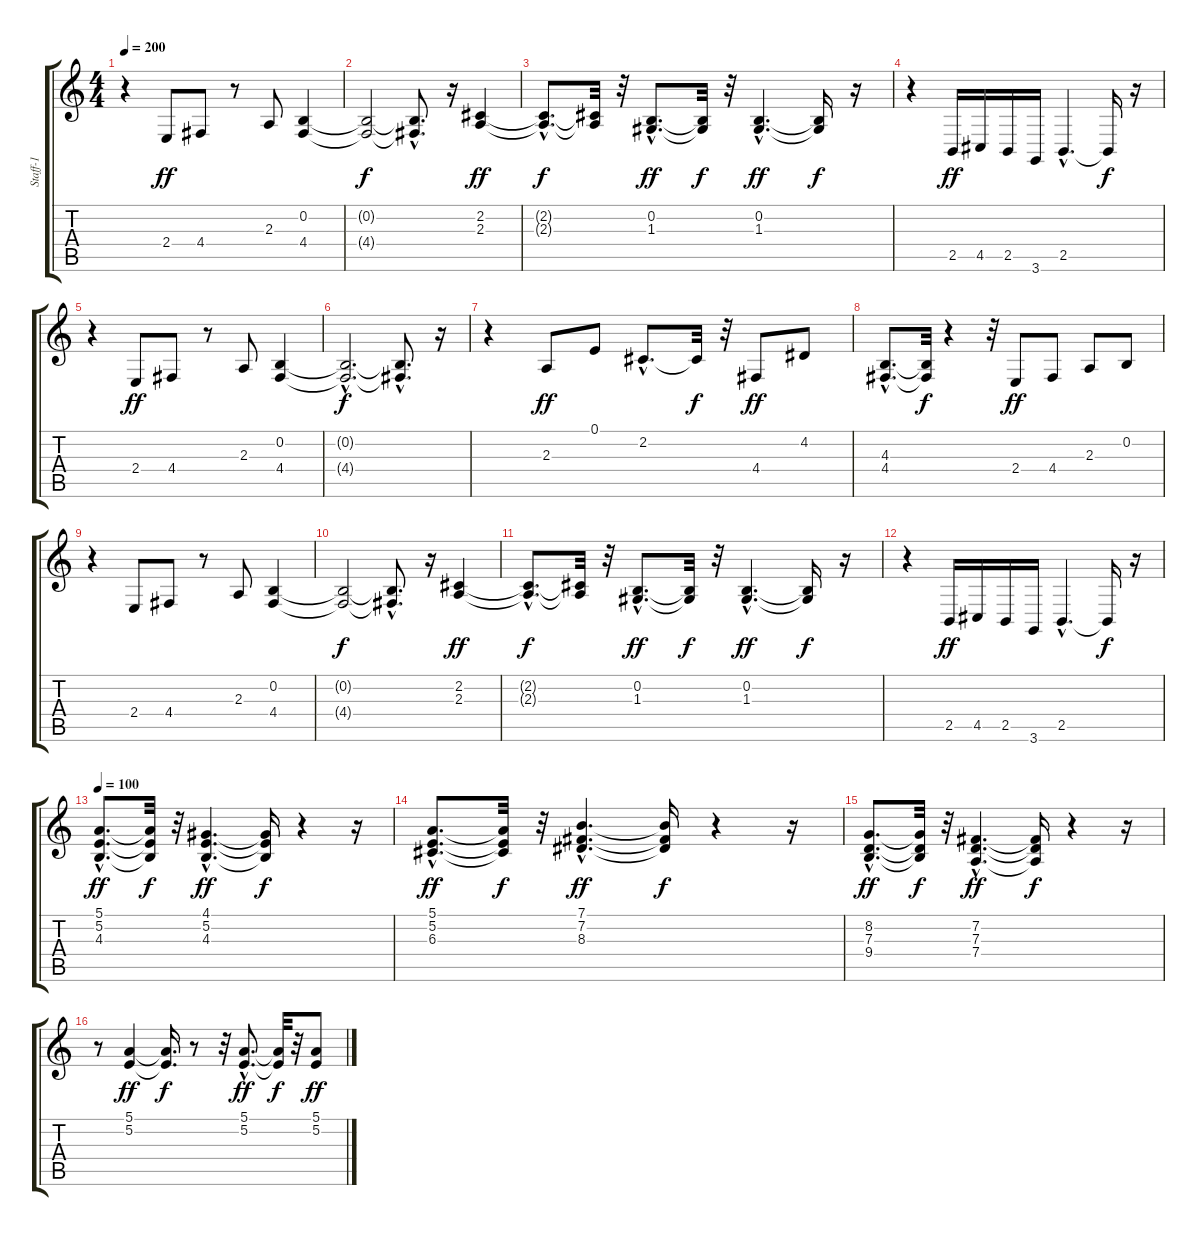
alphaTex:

\track ("Staff-1" "Staff-1") {instrument stringensemble1}
\staff {score tabs}
\tuning (E4 B3 G3 D3 A2 E2) {hide}
\ts (4 4)
\tempo 200
\clef g2
\ks c
r.4{dy ff} 2.4.8 4.4.8 r.8 2.3.8 (0.2 4.4).4 |
(0.2{t} 4.4{t}).2{dy f} (0.2{hac t} 4.4{hac t}).8{d} r.16 (2.2 2.3).4{dy ff} |
(2.2{hac t} 2.3{hac t}).8{d dy f} (2.2{t} 2.3{t}).32 r.32 (0.2{hac} 1.3{hac}).8{d dy ff} (0.2{t} 1.3{t}).32{dy f} r.32 (0.2{hac} 1.3{hac}).4{d dy ff} (0.2{t} 1.3{t}).16{dy f} r.16 |
r.4 2.5.16{dy ff} 4.5.16 2.5.16 3.6.16 2.5{hac}.4{d} 2.5{t}.16{dy f} r.16 |
r.4 2.4.8{dy ff} 4.4.8 r.8 2.3.8 (0.2 4.4).4 |
(0.2{hac t} 4.4{hac t}).2{d dy f} (0.2{hac t} 4.4{hac t}).8{d} r.16 |
r.4 2.3.8{dy ff} 0.1.8 2.2{hac}.8{d} 2.2{t}.32{dy f} r.32 4.4.8{dy ff} 4.2.8 |
(4.3{hac} 4.4{hac}).8{d} (4.3{t} 4.4{t}).32{dy f} r.4 r.32 2.4.8{dy ff} 4.4.8 2.3.8 0.2.8 |
r.4 2.4.8 4.4.8 r.8 2.3.8 (0.2 4.4).4 |
(0.2{t} 4.4{t}).2{dy f} (0.2{hac t} 4.4{hac t}).8{d} r.16 (2.2 2.3).4{dy ff} |
(2.2{hac t} 2.3{hac t}).8{d dy f} (2.2{t} 2.3{t}).32 r.32 (0.2{hac} 1.3{hac}).8{d dy ff} (0.2{t} 1.3{t}).32{dy f} r.32 (0.2{hac} 1.3{hac}).4{d dy ff} (0.2{t} 1.3{t}).16{dy f} r.16 |
r.4 2.5.16{dy ff} 4.5.16 2.5.16 3.6.16 2.5{hac}.4{d} 2.5{t}.16{dy f} r.16 |
\tempo 100
(5.1{hac} 5.2{hac} 4.3{hac}).8{d dy ff} (5.1{t} 5.2{t} 4.3{t}).32{dy f} r.32 (4.1{hac} 5.2{hac} 4.3{hac}).4{d dy ff} (4.1{t} 5.2{t} 4.3{t}).16{dy f} r.4 r.16 |
(5.1{hac} 5.2{hac} 6.3{hac}).8{d dy ff} (5.1{t} 5.2{t} 6.3{t}).32{dy f} r.32 (7.1{hac} 7.2{hac} 8.3{hac}).4{d dy ff} (7.1{t} 7.2{t} 8.3{t}).16{dy f} r.4 r.16 |
(8.2{hac} 7.3{hac} 9.4{hac}).8{d dy ff} (8.2{t} 7.3{t} 9.4{t}).32{dy f} r.32 (7.2{hac} 7.3{hac} 7.4{hac}).4{d dy ff} (7.2{t} 7.3{t} 7.4{t}).16{dy f} r.4 r.16 |
r.8 (5.1 5.2).4{dy ff} (5.1{t} 5.2{t}).16{d dy f} r.8 r.32 (5.1{hac} 5.2{hac}).8{d dy ff} (5.1{t} 5.2{t}).32{dy f} r.32 (5.1 5.2).8{dy ff}
